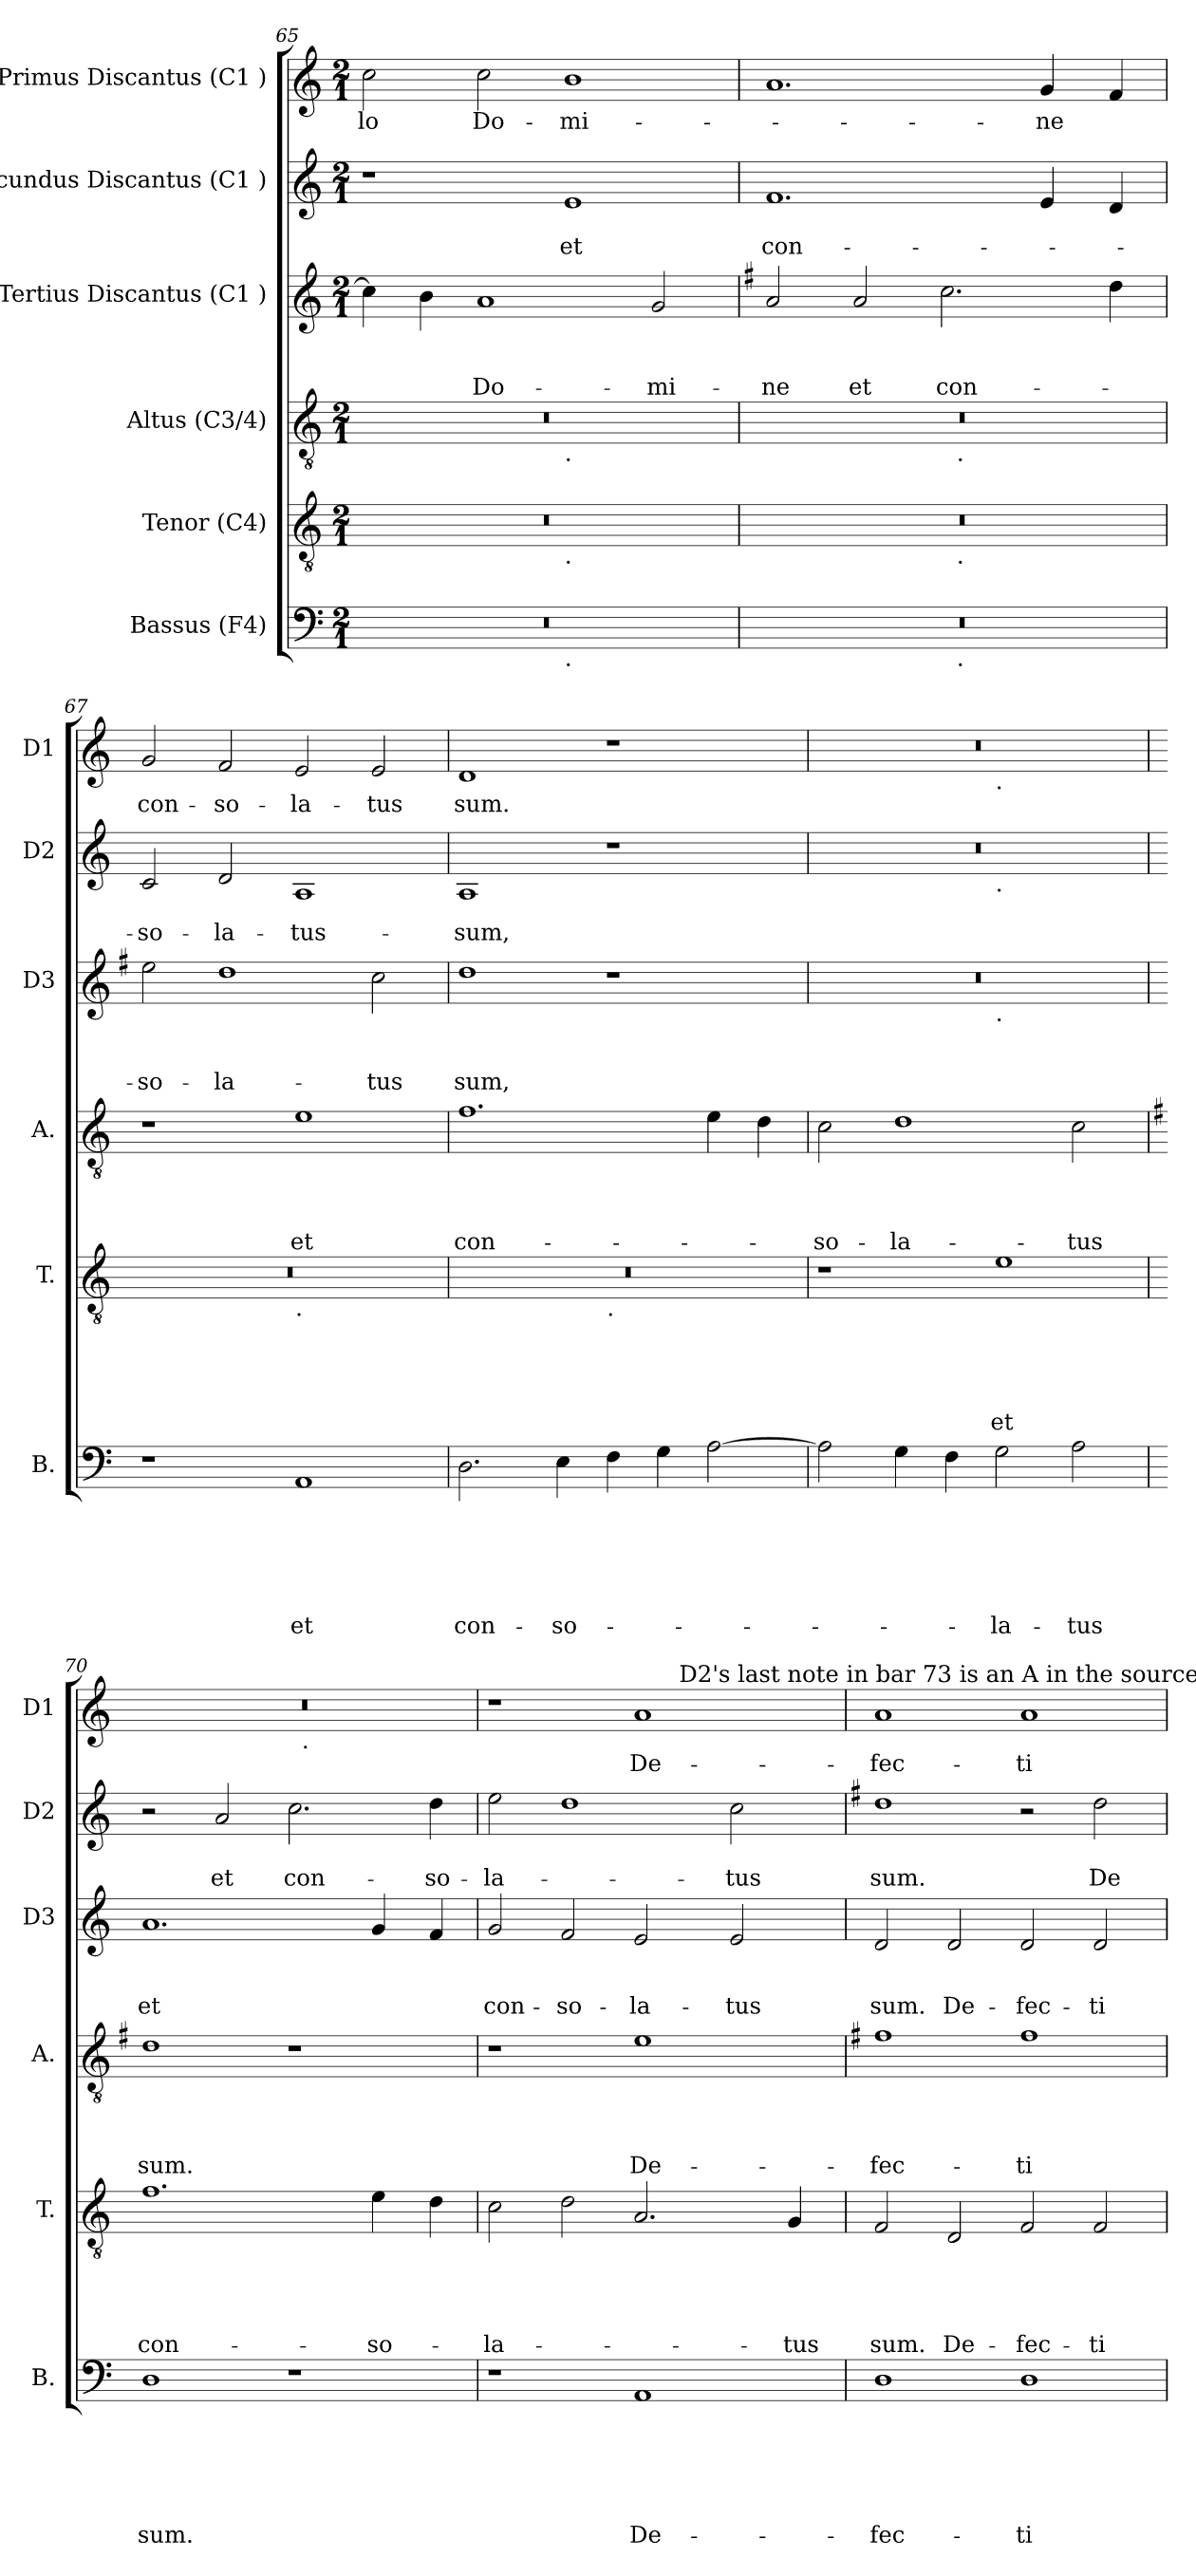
**kern	**text	**text	**text	**text	**text	**text	**kern	**text	**text	**text	**text	**text	**kern	**text	**text	**text	**text	**kern	**text	**text	**text	**kern	**text	**text	**kern	**text
*part6	*part6	*part6	*part6	*part6	*part6	*part6	*part5	*part5	*part5	*part5	*part5	*part5	*part4	*part4	*part4	*part4	*part4	*part3	*part3	*part3	*part3	*part2	*part2	*part2	*part1	*part1
*staff6	*staff6	*staff6	*staff6	*staff6	*staff6	*staff6	*staff5	*staff5	*staff5	*staff5	*staff5	*staff5	*staff4	*staff4	*staff4	*staff4	*staff4	*staff3	*staff3	*staff3	*staff3	*staff2	*staff2	*staff2	*staff1	*staff1
*I"Bassus (F4)	*	*	*	*	*	*	*I"Tenor (C4)	*	*	*	*	*	*I"Altus (C3/4)	*	*	*	*	*I"Tertius Discantus (C1 )	*	*	*	*I"Secundus Discantus (C1 )	*	*	*I"Primus Discantus (C1 )	*
*I'B.	*	*	*	*	*	*	*I'T.	*	*	*	*	*	*I'A.	*	*	*	*	*I'D3	*	*	*	*I'D2	*	*	*I'D1	*
*clefF4	*	*	*	*	*	*	*clefGv2	*	*	*	*	*	*clefGv2	*	*	*	*	*clefG2	*	*	*	*clefG2	*	*	*clefG2	*
*k[]	*	*	*	*	*	*	*k[]	*	*	*	*	*	*k[]	*	*	*	*	*k[]	*	*	*	*k[]	*	*	*k[]	*
*C:	*	*	*	*	*	*	*C:	*	*	*	*	*	*C:	*	*	*	*	*C:	*	*	*	*C:	*	*	*C:	*
*M2/1	*	*	*	*	*	*	*M2/1	*	*	*	*	*	*M2/1	*	*	*	*	*M2/1	*	*	*	*M2/1	*	*	*M2/1	*
=65	=65	=65	=65	=65	=65	=65	=65	=65	=65	=65	=65	=65	=65	=65	=65	=65	=65	=65	=65	=65	=65	=65	=65	=65	=65	=65
!	!	!	!	!	!	!	!	!	!	!	!	!	!	!	!	!	!	!	!	!	!	!	!	!	!	!LO:LY:b
*^	*	*	*	*	*	*	*^	*	*	*	*	*	*^	*	*	*	*	*	*	*	*	*	*	*	*	*
0r	1ryy	.	.	.	.	.	.	0r	1ryy	.	.	.	.	.	0r	1ryy	.	.	.	.	4cc\]	.	.	.	1r	.	.	2cc\	-lo
.	.	.	.	.	.	.	.	.	.	.	.	.	.	.	.	.	.	.	.	.	4b\	.	.	.	.	.	.	.	.
!	!	!	!	!	!	!	!	!	!	!	!	!	!	!	!	!	!	!	!	!	!	!	!	!LO:LY:b	!	!	!	!	!LO:LY:b
.	.	.	.	.	.	.	.	.	.	.	.	.	.	.	.	.	.	.	.	.	1a	.	.	Do-	.	.	.	2cc\	Do-
!	!	!	!	!	!	!	!	!	!	!	!	!	!	!	!	!LO:TX:b:t=.	!	!	!	!	!	!	!	!	!	!	!	!	!
!	!	!	!	!	!	!	!	!	!LO:TX:b:t=.	!	!	!	!	!	!	!	!	!	!	!	!	!	!	!	!	!	!	!	!
!	!LO:TX:b:t=.	!	!	!	!	!	!	!	!	!	!	!	!	!	!	!	!	!	!	!	!	!	!	!	!	!	!	!	!
!	!	!	!	!	!	!	!	!	!	!	!	!	!	!	!	!	!	!	!	!	!	!	!	!	!	!	!LO:LY:b	!	!LO:LY:b
.	1ryy	.	.	.	.	.	.	.	1ryy	.	.	.	.	.	.	1ryy	.	.	.	.	.	.	.	.	1e	.	et	1b	-mi-
!	!	!	!	!	!	!	!	!	!	!	!	!	!	!	!	!	!	!	!	!	!	!	!	!LO:LY:b	!	!	!	!	!
.	.	.	.	.	.	.	.	.	.	.	.	.	.	.	.	.	.	.	.	.	2g/	.	.	-mi-	.	.	.	.	.
!!LO:PB:g=z
=66	=66	=66	=66	=66	=66	=66	=66	=66	=66	=66	=66	=66	=66	=66	=66	=66	=66	=66	=66	=66	=66	=66	=66	=66	=66	=66	=66	=66	=66
*	*	*	*	*	*	*	*	*	*	*	*	*	*	*	*	*	*	*	*	*	*k[f#]	*	*	*	*	*	*	*	*
*	*	*	*	*	*	*	*	*	*	*	*	*	*	*	*	*	*	*	*	*	*G:	*	*	*	*	*	*	*	*
!	!	!	!	!	!	!	!	!	!	!	!	!	!	!	!	!	!	!	!	!	!	!	!	!LO:LY:b	!	!	!LO:LY:b	!	!
0r	1ryy	.	.	.	.	.	.	0r	1ryy	.	.	.	.	.	0r	1ryy	.	.	.	.	2a/	.	.	-ne	1.f	.	con-	1.a	.
!	!	!	!	!	!	!	!	!	!	!	!	!	!	!	!	!	!	!	!	!	!	!	!	!LO:LY:b	!	!	!	!	!
.	.	.	.	.	.	.	.	.	.	.	.	.	.	.	.	.	.	.	.	.	2a/	.	.	et	.	.	.	.	.
!	!	!	!	!	!	!	!	!	!	!	!	!	!	!	!	!	!	!	!	!	!	!	!	!LO:LY:b	!	!	!	!	!
.	32ryy	.	.	.	.	.	.	.	32ryy	.	.	.	.	.	.	32ryy	.	.	.	.	2.cc\	.	.	con-	.	.	.	.	.
!	!	!	!	!	!	!	!	!	!	!	!	!	!	!	!	!LO:TX:b:t=.	!	!	!	!	!	!	!	!	!	!	!	!	!
!	!	!	!	!	!	!	!	!	!LO:TX:b:t=.	!	!	!	!	!	!	!	!	!	!	!	!	!	!	!	!	!	!	!	!
!	!LO:TX:b:t=.	!	!	!	!	!	!	!	!	!	!	!	!	!	!	!	!	!	!	!	!	!	!	!	!	!	!	!	!
.	2ryy	.	.	.	.	.	.	.	2ryy	.	.	.	.	.	.	2ryy	.	.	.	.	.	.	.	.	.	.	.	.	.
!	!	!	!	!	!	!	!	!	!	!	!	!	!	!	!	!	!	!	!	!	!	!	!	!	!	!	!	!	!LO:LY:b
.	.	.	.	.	.	.	.	.	.	.	.	.	.	.	.	.	.	.	.	.	.	.	.	.	4e/	.	.	4g/	-ne
.	4...ryy	.	.	.	.	.	.	.	4...ryy	.	.	.	.	.	.	4...ryy	.	.	.	.	.	.	.	.	.	.	.	.	.
.	.	.	.	.	.	.	.	.	.	.	.	.	.	.	.	.	.	.	.	.	4dd\	.	.	.	4d/	.	.	4f/	.
=67	=67	=67	=67	=67	=67	=67	=67	=67	=67	=67	=67	=67	=67	=67	=67	=67	=67	=67	=67	=67	=67	=67	=67	=67	=67	=67	=67	=67	=67
!	!	!	!	!	!	!	!	!	!	!	!	!	!	!	!	!	!	!	!	!	!	!	!	!LO:LY:b	!	!	!LO:LY:b	!	!LO:LY:b
*v	*v	*	*	*	*	*	*	*	*	*	*	*	*	*	*v	*v	*	*	*	*	*	*	*	*	*	*	*	*	*
1r	.	.	.	.	.	.	0r	1ryy	.	.	.	.	.	1r	.	.	.	.	2ee\	.	.	-so-	2c/	.	-so-	2g/	con-
!	!	!	!	!	!	!	!	!	!	!	!	!	!	!	!	!	!	!	!	!	!	!LO:LY:b	!	!	!LO:LY:b	!	!LO:LY:b
.	.	.	.	.	.	.	.	.	.	.	.	.	.	.	.	.	.	.	1dd	.	.	-la-	2d/	.	-la-	2f/	-so-
!	!	!	!	!	!	!	!	!LO:TX:b:t=.	!	!	!	!	!	!	!	!	!	!	!	!	!	!	!	!	!	!	!
!	!	!	!	!	!	!LO:LY:b	!	!	!	!	!	!	!	!	!	!	!	!LO:LY:b	!	!	!	!	!	!	!LO:LY:b	!	!LO:LY:b
1AA	.	.	.	.	.	et	.	1ryy	.	.	.	.	.	1e	.	.	.	et	.	.	.	.	1A	.	-tus-	2e/	-la-
!	!	!	!	!	!	!	!	!	!	!	!	!	!	!	!	!	!	!	!	!	!	!LO:LY:b	!	!	!	!	!LO:LY:b
.	.	.	.	.	.	.	.	.	.	.	.	.	.	.	.	.	.	.	2cc\	.	.	-tus	.	.	.	2e/	-tus
=68	=68	=68	=68	=68	=68	=68	=68	=68	=68	=68	=68	=68	=68	=68	=68	=68	=68	=68	=68	=68	=68	=68	=68	=68	=68	=68	=68
!	!	!	!	!	!	!LO:LY:b	!	!	!	!	!	!	!	!	!	!	!	!LO:LY:b	!	!	!	!LO:LY:b	!	!	!LO:LY:b	!	!LO:LY:b
2.D\	.	.	.	.	.	con-	0r	1ryy	.	.	.	.	.	1.f	.	.	.	con-	1dd	.	.	sum,	1A	.	-sum,	1d	sum.
!	!	!	!	!	!	!LO:LY:b	!	!	!	!	!	!	!	!	!	!	!	!	!	!	!	!	!	!	!	!	!
4E\	.	.	.	.	.	-so-	.	.	.	.	.	.	.	.	.	.	.	.	.	.	.	.	.	.	.	.	.
!	!	!	!	!	!	!	!	!LO:TX:b:t=.	!	!	!	!	!	!	!	!	!	!	!	!	!	!	!	!	!	!	!
4F\	.	.	.	.	.	.	.	1ryy	.	.	.	.	.	.	.	.	.	.	1r	.	.	.	1r	.	.	1r	.
4G\	.	.	.	.	.	.	.	.	.	.	.	.	.	.	.	.	.	.	.	.	.	.	.	.	.	.	.
[>2A\	.	.	.	.	.	.	.	.	.	.	.	.	.	4e\	.	.	.	.	.	.	.	.	.	.	.	.	.
.	.	.	.	.	.	.	.	.	.	.	.	.	.	4d\	.	.	.	.	.	.	.	.	.	.	.	.	.
=69	=69	=69	=69	=69	=69	=69	=69	=69	=69	=69	=69	=69	=69	=69	=69	=69	=69	=69	=69	=69	=69	=69	=69	=69	=69	=69	=69
!	!	!	!	!	!	!	!	!	!	!	!	!	!	!	!	!	!	!LO:LY:b	!	!	!	!	!	!	!	!	!
*	*	*	*	*	*	*	*v	*v	*	*	*	*	*	*	*	*	*	*	*^	*	*	*	*^	*	*	*^	*
2A\]	.	.	.	.	.	.	1r	.	.	.	.	.	2c\	.	.	.	-so-	0r	1ryy	.	.	.	0r	1ryy	.	.	0r	1ryy	.
!	!	!	!	!	!	!	!	!	!	!	!	!	!	!	!	!	!LO:LY:b	!	!	!	!	!	!	!	!	!	!	!	!
4G\	.	.	.	.	.	.	.	.	.	.	.	.	1d	.	.	.	-la-	.	.	.	.	.	.	.	.	.	.	.	.
4F\	.	.	.	.	.	.	.	.	.	.	.	.	.	.	.	.	.	.	.	.	.	.	.	.	.	.	.	.	.
!	!	!	!	!	!	!	!	!	!	!	!	!	!	!	!	!	!	!	!	!	!	!	!	!	!	!	!	!LO:TX:b:t=.	!
!	!	!	!	!	!	!	!	!	!	!	!	!	!	!	!	!	!	!	!	!	!	!	!	!LO:TX:b:t=.	!	!	!	!	!
!	!	!	!	!	!	!	!	!	!	!	!	!	!	!	!	!	!	!	!LO:TX:b:t=.	!	!	!	!	!	!	!	!	!	!
!	!	!	!	!	!	!LO:LY:b	!	!	!	!	!	!LO:LY:b	!	!	!	!	!	!	!	!	!	!	!	!	!	!	!	!	!
2G\	.	.	.	.	.	-la-	1e	.	.	.	.	et	.	.	.	.	.	.	1ryy	.	.	.	.	1ryy	.	.	.	1ryy	.
!	!	!	!	!	!	!LO:LY:b	!	!	!	!	!	!	!	!	!	!	!LO:LY:b	!	!	!	!	!	!	!	!	!	!	!	!
2A\	.	.	.	.	.	-tus	.	.	.	.	.	.	2c\	.	.	.	-tus	.	.	.	.	.	.	.	.	.	.	.	.
*	*	*	*	*	*	*	*	*	*	*	*	*	*	*	*	*	*	*v	*v	*	*	*	*	*	*	*	*	*	*
*	*	*	*	*	*	*	*	*	*	*	*	*	*	*	*	*	*	*	*	*	*	*v	*v	*	*	*	*	*
!!LO:LB:g=z	!!
=70	=70	=70	=70	=70	=70	=70	=70	=70	=70	=70	=70	=70	=70	=70	=70	=70	=70	=70	=70	=70	=70	=70	=70	=70	=70	=70	=70
*	*	*	*	*	*	*	*	*	*	*	*	*	*k[f#]	*	*	*	*	*k[]	*	*	*	*	*	*	*	*	*
*	*	*	*	*	*	*	*	*	*	*	*	*	*G:	*	*	*	*	*C:	*	*	*	*	*	*	*	*	*
*	*	*	*	*	*	*	*	*	*	*	*	*	*	*	*	*	*	*^	*	*	*	*^	*	*	*	*	*
!	!	!	!	!	!	!LO:LY:b	!	!	!	!	!	!LO:LY:b	!	!	!	!	!LO:LY:b	!	!	!	!	!LO:LY:b	!	!	!	!	!	!	!
*	*	*	*	*	*	*	*	*	*	*	*	*	*	*	*	*	*	*v	*v	*	*	*	*	*	*	*	*	*	*
*	*	*	*	*	*	*	*	*	*	*	*	*	*	*	*	*	*	*	*	*	*	*v	*v	*	*	*	*	*
1D	.	.	.	.	.	sum.	1.f	.	.	.	.	con-	1d	.	.	.	sum.	1.a	.	.	et	2r	.	.	0r	1ryy	.
!	!	!	!	!	!	!	!	!	!	!	!	!	!	!	!	!	!	!	!	!	!	!	!	!LO:LY:b	!	!	!
.	.	.	.	.	.	.	.	.	.	.	.	.	.	.	.	.	.	.	.	.	.	2a/	.	et	.	.	.
!	!	!	!	!	!	!	!	!	!	!	!	!	!	!	!	!	!	!	!	!	!	!	!	!LO:LY:b	!	!	!
1r	.	.	.	.	.	.	.	.	.	.	.	.	1r	.	.	.	.	.	.	.	.	2.cc\	.	con-	.	32ryy	.
!	!	!	!	!	!	!	!	!	!	!	!	!	!	!	!	!	!	!	!	!	!	!	!	!	!	!LO:TX:b:t=.	!
.	.	.	.	.	.	.	.	.	.	.	.	.	.	.	.	.	.	.	.	.	.	.	.	.	.	2ryy	.
!	!	!	!	!	!	!	!	!	!	!	!	!LO:LY:b	!	!	!	!	!	!	!	!	!	!	!	!	!	!	!
.	.	.	.	.	.	.	4e\	.	.	.	.	-so-	.	.	.	.	.	4g/	.	.	.	.	.	.	.	.	.
.	.	.	.	.	.	.	.	.	.	.	.	.	.	.	.	.	.	.	.	.	.	.	.	.	.	4...ryy	.
!	!	!	!	!	!	!	!	!	!	!	!	!	!	!	!	!	!	!	!	!	!	!	!	!LO:LY:b	!	!	!
.	.	.	.	.	.	.	4d\	.	.	.	.	.	.	.	.	.	.	4f/	.	.	.	4dd\	.	-so-	.	.	.
=71	=71	=71	=71	=71	=71	=71	=71	=71	=71	=71	=71	=71	=71	=71	=71	=71	=71	=71	=71	=71	=71	=71	=71	=71	=71	=71	=71
!	!	!	!	!	!	!	!	!	!	!	!	!LO:LY:b	!	!	!	!	!	!	!	!	!LO:LY:b	!	!	!LO:LY:b	!	!	!
1r	.	.	.	.	.	.	2c\	.	.	.	.	-la-	1r	.	.	.	.	2g/	.	.	con-	2ee\	.	-la-	1r	1ryy	.
!	!	!	!	!	!	!	!	!	!	!	!	!	!	!	!	!	!	!	!	!	!LO:LY:b	!	!	!	!	!	!
.	.	.	.	.	.	.	2d\	.	.	.	.	.	.	.	.	.	.	2f/	.	.	-so-	1dd	.	.	.	.	.
!	!	!	!	!	!	!LO:LY:b	!	!	!	!	!	!	!	!	!	!	!LO:LY:b	!	!	!	!LO:LY:b	!	!	!	!	!	!LO:LY:b
1AA	.	.	.	.	.	De-	2.A/	.	.	.	.	.	1e	.	.	.	De-	2e/	.	.	-la-	.	.	.	1a	8..ryy	De-
!	!	!	!	!	!	!	!	!	!	!	!	!	!	!	!	!	!	!	!	!	!	!	!	!	!	!LO:TX:a:t=D2's last note in bar 73 is an A in the source.	!
.	.	.	.	.	.	.	.	.	.	.	.	.	.	.	.	.	.	.	.	.	.	.	.	.	.	2ryy	.
!	!	!	!	!	!	!	!	!	!	!	!	!	!	!	!	!	!	!	!	!	!LO:LY:b	!	!	!LO:LY:b	!	!	!
.	.	.	.	.	.	.	.	.	.	.	.	.	.	.	.	.	.	2e/	.	.	-tus	2cc\	.	-tus	.	.	.
.	.	.	.	.	.	.	.	.	.	.	.	.	.	.	.	.	.	.	.	.	.	.	.	.	.	4ryy	.
!	!	!	!	!	!	!	!	!	!	!	!	!LO:LY:b	!	!	!	!	!	!	!	!	!	!	!	!	!	!	!
.	.	.	.	.	.	.	4G/	.	.	.	.	-tus	.	.	.	.	.	.	.	.	.	.	.	.	.	.	.
.	.	.	.	.	.	.	.	.	.	.	.	.	.	.	.	.	.	.	.	.	.	.	.	.	.	32ryy	.
*	*	*	*	*	*	*	*	*	*	*	*	*	*	*	*	*	*	*	*	*	*	*	*	*	*v	*v	*
=72	=72	=72	=72	=72	=72	=72	=72	=72	=72	=72	=72	=72	=72	=72	=72	=72	=72	=72	=72	=72	=72	=72	=72	=72	=72	=72
*	*	*	*	*	*	*	*	*	*	*	*	*	*	*	*	*	*	*	*	*	*	*k[f#]	*	*	*	*
*	*	*	*	*	*	*	*	*	*	*	*	*	*	*	*	*	*	*	*	*	*	*G:	*	*	*	*
*	*	*	*	*	*	*	*	*	*	*	*	*	*	*	*	*	*	*	*	*	*	*	*	*	*^	*
!	!	!	!	!	!	!LO:LY:b	!	!	!	!	!	!LO:LY:b	!	!	!	!	!LO:LY:b	!	!	!	!LO:LY:b	!	!	!LO:LY:b	!	!	!LO:LY:b
*	*	*	*	*	*	*	*	*	*	*	*	*	*	*	*	*	*	*	*	*	*	*	*	*	*v	*v	*
1D	.	.	.	.	.	-fec-	2F/	.	.	.	.	sum.	1f#	.	.	.	-fec-	2d/	.	.	sum.	1dd	.	sum.	1a	-fec-
!	!	!	!	!	!	!	!	!	!	!	!	!LO:LY:b	!	!	!	!	!	!	!	!	!LO:LY:b	!	!	!	!	!
.	.	.	.	.	.	.	2D/	.	.	.	.	De-	.	.	.	.	.	2d/	.	.	De-	.	.	.	.	.
!	!	!	!	!	!	!LO:LY:b	!	!	!	!	!	!LO:LY:b	!	!	!	!	!LO:LY:b	!	!	!	!LO:LY:b	!	!	!	!	!LO:LY:b
1D	.	.	.	.	.	-ti-	2F/	.	.	.	.	-fec-	1f#	.	.	.	-ti-	2d/	.	.	-fec-	2r	.	.	1a	-ti-
!	!	!	!	!	!	!	!	!	!	!	!	!LO:LY:b	!	!	!	!	!	!	!	!	!LO:LY:b	!	!	!LO:LY:b	!	!
.	.	.	.	.	.	.	2F/	.	.	.	.	-ti-	.	.	.	.	.	2d/	.	.	-ti-	2dd\	.	De-	.	.
=	=	=	=	=	=	=	=	=	=	=	=	=	=	=	=	=	=	=	=	=	=	=	=	=	=	=
*-	*-	*-	*-	*-	*-	*-	*-	*-	*-	*-	*-	*-	*-	*-	*-	*-	*-	*-	*-	*-	*-	*-	*-	*-	*-	*-
